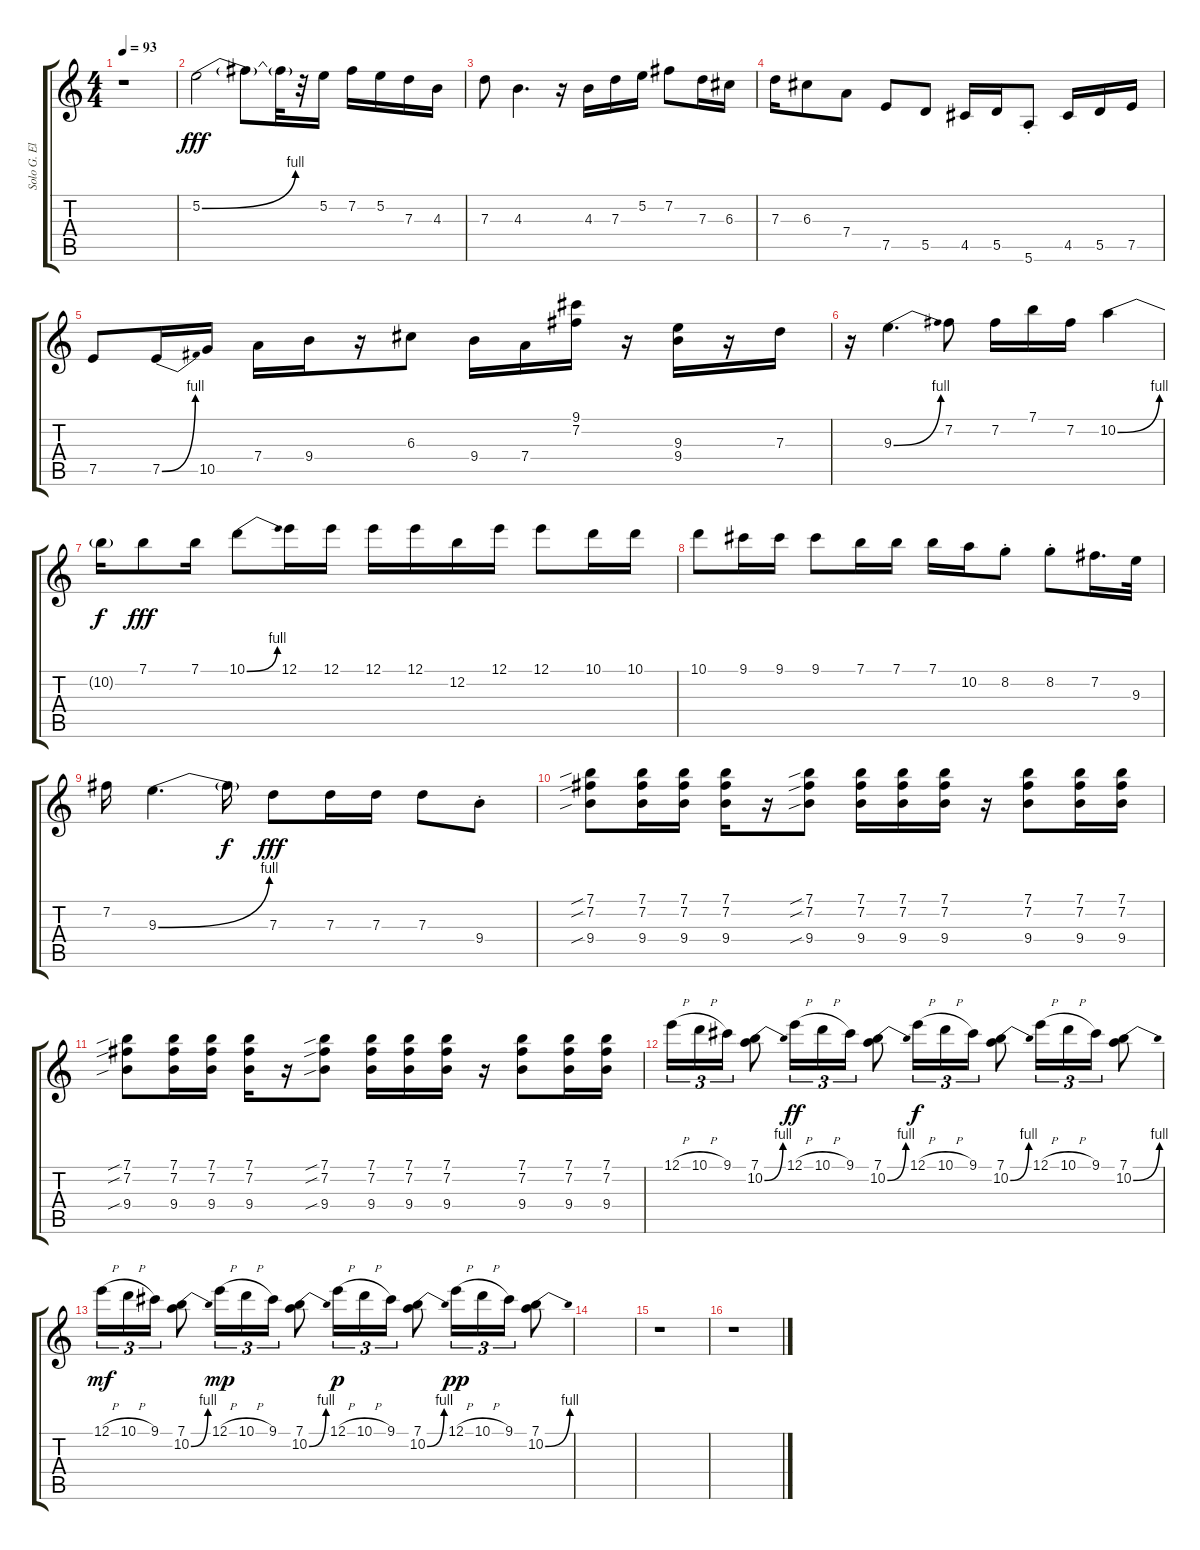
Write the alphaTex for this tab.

\track ("Solo G. Eléctrica" "Solo G. El") {instrument overdrivenguitar}
\staff {score tabs}
\tuning (E4 B3 G3 D3 A2 E2) {hide}
\ts (4 4)
\tempo 93
\clef g2
\ks c
r.1{dy fff} |
5.2{be (bend 0 0 60 4)}.2 5.2{t}.8 5.2{t}.32 r.32 5.2.16 7.2.16 5.2.16 7.3.16 4.3.16 |
7.3.8 4.3.4{d} r.16 4.3.16 7.3.16 5.2.16 7.2.8 7.3.16 6.3.16 |
7.3.16 6.3.8 7.4.8 7.5.8 5.5.8 4.5.16 5.5.16 5.6{st}.8 4.5.16 5.5.16 7.5.16 |
7.5.8 7.5{be (bend 0 0 60 4)}.16 10.5.16 7.4.16 9.4.16 r.16 6.3.8 9.4.16 7.4.16 (9.1 7.2).16 r.16 (9.3 9.4).16 r.16 7.3.16 |
r.16 9.3{be (bend 0 0 60 4)}.4{d} 7.2.8 7.2.16 7.1.16 7.2.16 10.2{be (bend 0 0 60 4)}.4 |
10.2{t}.16{dy f} 7.1.8{dy fff} 7.1.16 10.1{be (bend 0 0 60 4)}.8 12.1.16 12.1.16 12.1.16 12.1.16 12.2.16 12.1.16 12.1.8 10.1.16 10.1.16 |
10.1.8 9.1.16 9.1.16 9.1.8 7.1.16 7.1.16 7.1.16 10.2.16 8.2{st}.8 8.2{st}.8 7.2.16{d} 9.3.32 |
7.2.16 9.3{be (bend 0 0 60 4)}.4{d} 9.3{t}.16{dy f} 7.3.8{dy fff} 7.3.16 7.3.16 7.3.8 9.4{st}.8 |
(7.1{sib} 7.2{sib} 9.4{sib}).8 (7.1 7.2 9.4).16 (7.1 7.2 9.4).16 (7.1 7.2 9.4).16 r.16 (7.1{sib} 7.2{sib} 9.4{sib}).8 (7.1 7.2 9.4).16 (7.1 7.2 9.4).16 (7.1 7.2 9.4).16 r.16 (7.1 7.2 9.4).8 (7.1 7.2 9.4).16 (7.1 7.2 9.4).16 |
(7.1{sib} 7.2{sib} 9.4{sib}).8 (7.1 7.2 9.4).16 (7.1 7.2 9.4).16 (7.1 7.2 9.4).16 r.16 (7.1{sib} 7.2{sib} 9.4{sib}).8 (7.1 7.2 9.4).16 (7.1 7.2 9.4).16 (7.1 7.2 9.4).16 r.16 (7.1 7.2 9.4).8 (7.1 7.2 9.4).16 (7.1 7.2 9.4).16 |
12.1{h}.16{tu (3 2)} 10.1{h}.16{tu (3 2)} 9.1.16{tu (3 2)} (7.1 10.2{be (bend 0 0 60 4)}).8 12.1{h}.16{tu (3 2) dy ff} 10.1{h}.16{tu (3 2)} 9.1.16{tu (3 2)} (7.1 10.2{be (bend 0 0 60 4)}).8 12.1{h}.16{tu (3 2) dy f} 10.1{h}.16{tu (3 2)} 9.1.16{tu (3 2)} (7.1 10.2{be (bend 0 0 60 4)}).8 12.1{h}.16{tu (3 2)} 10.1{h}.16{tu (3 2)} 9.1.16{tu (3 2)} (7.1 10.2{be (bend 0 0 60 4)}).8 |
12.1{h}.16{tu (3 2) dy mf} 10.1{h}.16{tu (3 2)} 9.1.16{tu (3 2)} (7.1 10.2{be (bend 0 0 60 4)}).8 12.1{h}.16{tu (3 2) dy mp} 10.1{h}.16{tu (3 2)} 9.1.16{tu (3 2)} (7.1 10.2{be (bend 0 0 60 4)}).8 12.1{h}.16{tu (3 2) dy p} 10.1{h}.16{tu (3 2)} 9.1.16{tu (3 2)} (7.1 10.2{be (bend 0 0 60 4)}).8 12.1{h}.16{tu (3 2) dy pp} 10.1{h}.16{tu (3 2)} 9.1.16{tu (3 2)} (7.1 10.2{be (bend 0 0 60 4)}).8 |
|
r.1 |
r.1
